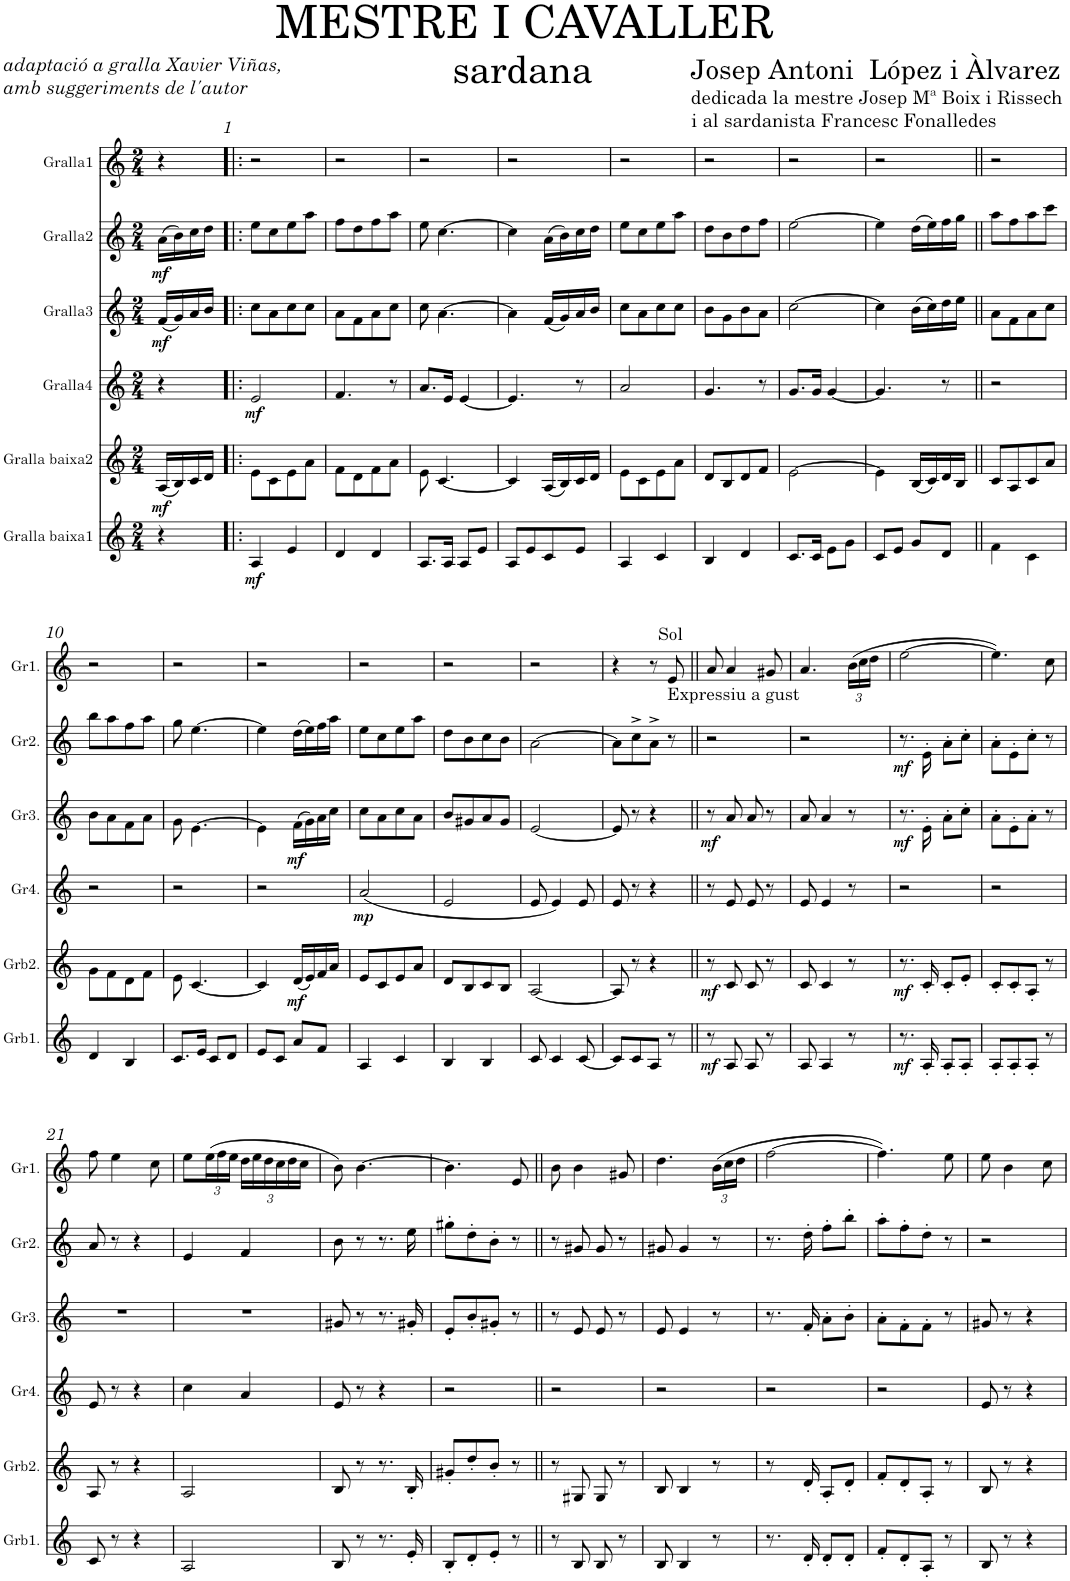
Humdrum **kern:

**kern	**dynam	**kern	**dynam	**kern	**dynam	**kern	**dynam	**kern	**dynam	**kern
*part6	*part6	*part5	*part5	*part4	*part4	*part3	*part3	*part2	*part2	*part1
*staff6	*staff6	*staff5	*staff5	*staff4	*staff4	*staff3	*staff3	*staff2	*staff2	*staff1
*I"Gralla baixa1	*	*I"Gralla baixa2	*	*I"Gralla4	*	*I"Gralla3	*	*I"Gralla2	*	*I"Gralla1
*I'Grb1.	*	*I'Grb2.	*	*I'Gr4.	*	*I'Gr3.	*	*I'Gr2.	*	*I'Gr1.
*clefG2	*	*clefG2	*	*clefG2	*	*clefG2	*	*clefG2	*	*clefG2
*k[]	*	*k[]	*	*k[]	*	*k[]	*	*k[]	*	*k[]
*M2/4	*	*M2/4	*	*M2/4	*	*M2/4	*	*M2/4	*	*M2/4
=	=	=	=	=	=	=	=	=	=	=
!	!	!	!LO:DY:b	!	!	!	!LO:DY:b	!	!LO:DY:b	!
4r	.	(16A/LL	mf	4r	.	(16f/LL	mf	(16a\LL	mf	4r
.	.	16B/)	.	.	.	16g/)	.	16b\)	.	.
.	.	16c/	.	.	.	16a/	.	16cc\	.	.
.	.	16d/JJ	.	.	.	16b/JJ	.	16dd\JJ	.	.
=1!|:	=1!|:	=1!|:	=1!|:	=1!|:	=1!|:	=1!|:	=1!|:	=1!|:	=1!|:	=1!|:
!	!LO:DY:b	!	!	!	!LO:DY:b	!	!	!	!	!
4A/	mf	8e\L	.	2e/	mf	8cc\L	.	8ee\L	.	2r
.	.	8c\	.	.	.	8a\	.	8cc\	.	.
4e/	.	8e\	.	.	.	8cc\	.	8ee\	.	.
.	.	8a\J	.	.	.	8cc\J	.	8aa\J	.	.
=2	=2	=2	=2	=2	=2	=2	=2	=2	=2	=2
4d/	.	8f\L	.	4.f/	.	8a\L	.	8ff\L	.	2r
.	.	8d\	.	.	.	8f\	.	8dd\	.	.
4d/	.	8f\	.	.	.	8a\	.	8ff\	.	.
.	.	8a\J	.	8r	.	8cc\J	.	8aa\J	.	.
=3	=3	=3	=3	=3	=3	=3	=3	=3	=3	=3
8.A/L	.	8e\	.	8.a/L	.	8cc\	.	8ee\	.	2r
.	.	[4.c/	.	.	.	[4.a\	.	[4.cc\	.	.
16A/Jk	.	.	.	16e/Jk	.	.	.	.	.	.
8A/L	.	.	.	[4e/	.	.	.	.	.	.
8e/J	.	.	.	.	.	.	.	.	.	.
=4	=4	=4	=4	=4	=4	=4	=4	=4	=4	=4
8A/L	.	4c/]	.	4.e/]	.	4a\]	.	4cc\]	.	2r
8e/	.	.	.	.	.	.	.	.	.	.
8c/	.	(16A/LL	.	.	.	(16f/LL	.	(16a\LL	.	.
.	.	16B/)	.	.	.	16g/)	.	16b\)	.	.
8e/J	.	16c/	.	8r	.	16a/	.	16cc\	.	.
.	.	16d/JJ	.	.	.	16b/JJ	.	16dd\JJ	.	.
=5	=5	=5	=5	=5	=5	=5	=5	=5	=5	=5
4A/	.	8e\L	.	2a/	.	8cc\L	.	8ee\L	.	2r
.	.	8c\	.	.	.	8a\	.	8cc\	.	.
4c/	.	8e\	.	.	.	8cc\	.	8ee\	.	.
.	.	8a\J	.	.	.	8cc\J	.	8aa\J	.	.
=6	=6	=6	=6	=6	=6	=6	=6	=6	=6	=6
4B/	.	8d/L	.	4.g/	.	8b\L	.	8dd\L	.	2r
.	.	8B/	.	.	.	8g\	.	8b\	.	.
4d/	.	8d/	.	.	.	8b\	.	8dd\	.	.
.	.	8f/J	.	8r	.	8a\J	.	8ff\J	.	.
=7	=7	=7	=7	=7	=7	=7	=7	=7	=7	=7
8.c/L	.	[2e\	.	8.g/L	.	[2cc\	.	[2ee\	.	2r
16c/Jk	.	.	.	16g/Jk	.	.	.	.	.	.
8e\L	.	.	.	[4g/	.	.	.	.	.	.
8g\J	.	.	.	.	.	.	.	.	.	.
=8	=8	=8	=8	=8	=8	=8	=8	=8	=8	=8
8c/L	.	4e\]	.	4.g/]	.	4cc\]	.	4ee\]	.	2r
8e/J	.	.	.	.	.	.	.	.	.	.
8g/L	.	(16B/LL	.	.	.	(16b\LL	.	(16dd\LL	.	.
.	.	16c/)	.	.	.	16cc\)	.	16ee\)	.	.
8d/J	.	16d/	.	8r	.	16dd\	.	16ff\	.	.
.	.	16B/JJ	.	.	.	16ee\JJ	.	16gg\JJ	.	.
=9||	=9||	=9||	=9||	=9||	=9||	=9||	=9||	=9||	=9||	=9||
4f\	.	8c/L	.	2r	.	8a\L	.	8aa\L	.	2r
.	.	8A/	.	.	.	8f\	.	8ff\	.	.
4c\	.	8c/	.	.	.	8a\	.	8aa\	.	.
.	.	8a/J	.	.	.	8cc\J	.	8ccc\J	.	.
!!LO:LB:g=z
=10	=10	=10	=10	=10	=10	=10	=10	=10	=10	=10
4d/	.	8g\L	.	2r	.	8b\L	.	8bb\L	.	2r
.	.	8f\	.	.	.	8a\	.	8aa\	.	.
4B/	.	8d\	.	.	.	8f\	.	8ff\	.	.
.	.	8f\J	.	.	.	8a\J	.	8aa\J	.	.
=11	=11	=11	=11	=11	=11	=11	=11	=11	=11	=11
8.c/L	.	8e\	.	2r	.	8g\	.	8gg\	.	2r
.	.	[4.c/	.	.	.	[4.e\	.	[4.ee\	.	.
16e/Jk	.	.	.	.	.	.	.	.	.	.
8c/L	.	.	.	.	.	.	.	.	.	.
8d/J	.	.	.	.	.	.	.	.	.	.
=12	=12	=12	=12	=12	=12	=12	=12	=12	=12	=12
8e/L	.	4c/]	.	2r	.	4e\]	.	4ee\]	.	2r
8c/J	.	.	.	.	.	.	.	.	.	.
!	!	!	!LO:DY:b	!	!	!	!LO:DY:b	!	!	!
8a/L	.	(16d/LL	mf	.	.	(16f\LL	mf	(16dd\LL	.	.
.	.	16e/)	.	.	.	16g\)	.	16ee\)	.	.
8f/J	.	16f/	.	.	.	16a\	.	16ff\	.	.
.	.	16a/JJ	.	.	.	16cc\JJ	.	16aa\JJ	.	.
=13	=13	=13	=13	=13	=13	=13	=13	=13	=13	=13
!	!	!	!	!	!LO:DY:b	!	!	!	!	!
4A/	.	8e/L	.	(2a/	mp	8cc\L	.	8ee\L	.	2r
.	.	8c/	.	.	.	8a\	.	8cc\	.	.
4c/	.	8e/	.	.	.	8cc\	.	8ee\	.	.
.	.	8a/J	.	.	.	8a\J	.	8aa\J	.	.
=14	=14	=14	=14	=14	=14	=14	=14	=14	=14	=14
4B/	.	8d/L	.	2e/	.	8b/L	.	8dd\L	.	2r
.	.	8B/	.	.	.	8g#X/	.	8b\	.	.
4B/	.	8c/	.	.	.	8a/	.	8cc\	.	.
.	.	8B/J	.	.	.	8g#/J	.	8b\J	.	.
=15	=15	=15	=15	=15	=15	=15	=15	=15	=15	=15
8c/	.	[2A/	.	8e/	.	[2e/	.	[2a\	.	2r
4c/	.	.	.	4e/)	.	.	.	.	.	.
[8c/	.	.	.	8e/	.	.	.	.	.	.
=16	=16	=16	=16	=16	=16	=16	=16	=16	=16	=16
8c/L]	.	8A/]	.	8e/	.	8e/]	.	8a\L]	.	4r
8c/	.	8r	.	8r	.	8r	.	8cc^\	.	.
!	!	!	!	!	!	!	!	!	!	!LO:TX:a:t=Sol
8A/J	.	4r	.	4r	.	4r	.	8a^\J	.	8r
!	!	!	!	!	!	!	!	!	!	!LO:TX:b:t=Expressiu a gust
8r	.	.	.	.	.	.	.	8r	.	8e/
=17||	=17||	=17||	=17||	=17||	=17||	=17||	=17||	=17||	=17||	=17||
!	!LO:DY:b	!	!LO:DY:b	!	!	!	!LO:DY:b	!	!	!
8r	mf	8r	mf	8r	.	8r	mf	2r	.	8a/
8A/	.	8c/	.	8e/	.	8a/	.	.	.	4a/
8A/	.	8c/	.	8e/	.	8a/	.	.	.	.
8r	.	8r	.	8r	.	8r	.	.	.	8g#X/
=18	=18	=18	=18	=18	=18	=18	=18	=18	=18	=18
8A/	.	8c/	.	8e/	.	8a/	.	2r	.	4.a/
4A/	.	4c/	.	4e/	.	4a/	.	.	.	.
*	*	*	*	*	*	*	*	*	*	*Xbrackettup
8r	.	8r	.	8r	.	8r	.	.	.	(24b\LL
.	.	.	.	.	.	.	.	.	.	24cc\
.	.	.	.	.	.	.	.	.	.	24dd\JJ
=19	=19	=19	=19	=19	=19	=19	=19	=19	=19	=19
!	!LO:DY:b	!	!LO:DY:b	!	!	!	!LO:DY:b	!	!LO:DY:b	!
8.r	mf	8.r	mf	2r	.	8.r	mf	8.r	mf	[2ee\
16A'/	.	16c'/	.	.	.	16e'\	.	16e'\	.	.
8A'/L	.	8c'/L	.	.	.	8a'\L	.	8a'\L	.	.
8A'/J	.	8e'/J	.	.	.	8cc'\J	.	8cc'\J	.	.
=20	=20	=20	=20	=20	=20	=20	=20	=20	=20	=20
8A'/L	.	8c'/L	.	2r	.	8a'\L	.	8a'\L	.	4.ee\])
8A'/	.	8c'/	.	.	.	8e'\	.	8e'\	.	.
8A'/J	.	8A'/J	.	.	.	8a'\J	.	8cc'\J	.	.
8r	.	8r	.	.	.	8r	.	8r	.	8cc\
!!LO:LB:g=z
=21	=21	=21	=21	=21	=21	=21	=21	=21	=21	=21
8c/	.	8A/	.	8e/	.	2r	.	8a/	.	8ff\
8r	.	8r	.	8r	.	.	.	8r	.	4ee\
4r	.	4r	.	4r	.	.	.	4r	.	.
.	.	.	.	.	.	.	.	.	.	8cc\
=22	=22	=22	=22	=22	=22	=22	=22	=22	=22	=22
2A/	.	2A/	.	4cc\	.	2r	.	4e/	.	8ee\L
.	.	.	.	.	.	.	.	.	.	(24ee\L
.	.	.	.	.	.	.	.	.	.	24ff\
.	.	.	.	.	.	.	.	.	.	24ee\JJ
.	.	.	.	4a/	.	.	.	4f/	.	24dd\LL
.	.	.	.	.	.	.	.	.	.	24ee\
.	.	.	.	.	.	.	.	.	.	24dd\
.	.	.	.	.	.	.	.	.	.	24cc\
.	.	.	.	.	.	.	.	.	.	24dd\
.	.	.	.	.	.	.	.	.	.	24cc\JJ
=23	=23	=23	=23	=23	=23	=23	=23	=23	=23	=23
8B/	.	8B/	.	8e/	.	8g#X/	.	8b\	.	8b\)
8r	.	8r	.	8r	.	8r	.	8r	.	[4.b\
8.r	.	8.r	.	4r	.	8.r	.	8.r	.	.
16e'/	.	16B'/	.	.	.	16g#X'/	.	16ee\	.	.
=24	=24	=24	=24	=24	=24	=24	=24	=24	=24	=24
8B'/L	.	8g#X'/L	.	2r	.	8e'/L	.	8gg#X'\L	.	4.b\]
8d'/	.	8dd'/	.	.	.	8b'/	.	8dd'\	.	.
8e'/J	.	8b'/J	.	.	.	8g#X'/J	.	8b'\J	.	.
8r	.	8r	.	.	.	8r	.	8r	.	8e/
=25||	=25||	=25||	=25||	=25||	=25||	=25||	=25||	=25||	=25||	=25||
8r	.	8r	.	2r	.	8r	.	8r	.	8b\
8B/	.	8G#X/	.	.	.	8e/	.	8g#X/	.	4b\
8B/	.	8G#/	.	.	.	8e/	.	8g#/	.	.
8r	.	8r	.	.	.	8r	.	8r	.	8g#X/
=26	=26	=26	=26	=26	=26	=26	=26	=26	=26	=26
8B/	.	8B/	.	2r	.	8e/	.	8g#X/	.	4.dd\
4B/	.	4B/	.	.	.	4e/	.	4g#/	.	.
8r	.	8r	.	.	.	8r	.	8r	.	(24b\LL
.	.	.	.	.	.	.	.	.	.	24cc\
.	.	.	.	.	.	.	.	.	.	24dd\JJ
=27	=27	=27	=27	=27	=27	=27	=27	=27	=27	=27
8.r	.	8r	.	2r	.	8.r	.	8.r	.	[2ff\
.	.	16ryy	.	.	.	.	.	.	.	.
16d'/	.	16d'/	.	.	.	16f'/	.	16dd'\	.	.
8d'/L	.	8A'/L	.	.	.	8a'\L	.	8ff'\L	.	.
8d'/J	.	8d'/J	.	.	.	8b'\J	.	8bb'\J	.	.
=28	=28	=28	=28	=28	=28	=28	=28	=28	=28	=28
8f'/L	.	8f'/L	.	2r	.	8a'\L	.	8aa'\L	.	4.ff\])
8d'/	.	8d'/	.	.	.	8f'\	.	8ff'\	.	.
8A'/J	.	8A'/J	.	.	.	8f'\J	.	8dd'\J	.	.
8r	.	8r	.	.	.	8r	.	8r	.	8ee\
=29	=29	=29	=29	=29	=29	=29	=29	=29	=29	=29
8B/	.	8B/	.	8e/	.	8g#X/	.	2r	.	8ee\
8r	.	8r	.	8r	.	8r	.	.	.	4b\
4r	.	4r	.	4r	.	4r	.	.	.	.
.	.	.	.	.	.	.	.	.	.	8cc\
=	=	=	=	=	=	=	=	=	=	=
*-	*-	*-	*-	*-	*-	*-	*-	*-	*-	*-
